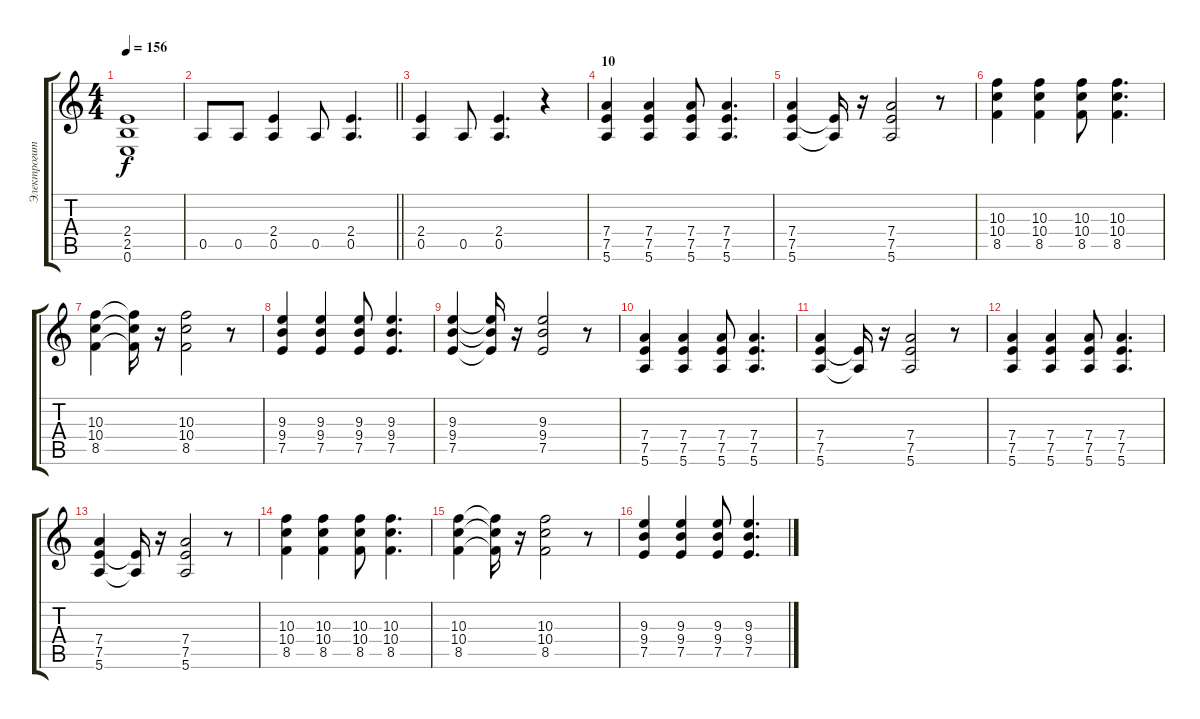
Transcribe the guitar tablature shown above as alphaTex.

\track ("Электрогитара" "Электрогит") {instrument distortionguitar}
\staff {score tabs}
\tuning (E4 B3 G3 D3 A2 E2) {hide}
\ts (4 4)
\tempo 156
\clef g2
\ks c
(2.4 2.5 0.6).1{dy f} |
\barLineRight lightlight
0.5.8 0.5.8 (2.4 0.5).4 0.5.8 (2.4 0.5).4{d} |
(2.4 0.5).4 0.5.8 (2.4 0.5).4{d} r.4 |
\section ("" "10")
(7.4 7.5 5.6).4{volume 13 instrument overdrivenguitar} (7.4 7.5 5.6).4 (7.4 7.5 5.6).8 (7.4 7.5 5.6).4{d} |
(7.4 7.5 5.6).4 (7.5{t} 5.6{t}).16 r.16 (7.4 7.5 5.6).2 r.8 |
(10.3 10.4 8.5).4 (10.3 10.4 8.5).4 (10.3 10.4 8.5).8 (10.3 10.4 8.5).4{d} |
(10.3 10.4 8.5).4 (10.3{t} 10.4{t} 8.5{t}).16 r.16 (10.3 10.4 8.5).2 r.8 |
(9.3 9.4 7.5).4 (9.3 9.4 7.5).4 (9.3 9.4 7.5).8 (9.3 9.4 7.5).4{d} |
(9.3 9.4 7.5).4 (9.3{t} 9.4{t} 7.5{t}).16 r.16 (9.3 9.4 7.5).2 r.8 |
(7.4 7.5 5.6).4 (7.4 7.5 5.6).4 (7.4 7.5 5.6).8 (7.4 7.5 5.6).4{d} |
(7.4 7.5 5.6).4 (7.5{t} 5.6{t}).16 r.16 (7.4 7.5 5.6).2 r.8 |
(7.4 7.5 5.6).4 (7.4 7.5 5.6).4 (7.4 7.5 5.6).8 (7.4 7.5 5.6).4{d} |
(7.4 7.5 5.6).4 (7.5{t} 5.6{t}).16 r.16 (7.4 7.5 5.6).2 r.8 |
(10.3 10.4 8.5).4 (10.3 10.4 8.5).4 (10.3 10.4 8.5).8 (10.3 10.4 8.5).4{d} |
(10.3 10.4 8.5).4 (10.3{t} 10.4{t} 8.5{t}).16 r.16 (10.3 10.4 8.5).2 r.8 |
(9.3 9.4 7.5).4 (9.3 9.4 7.5).4 (9.3 9.4 7.5).8 (9.3 9.4 7.5).4{d}
